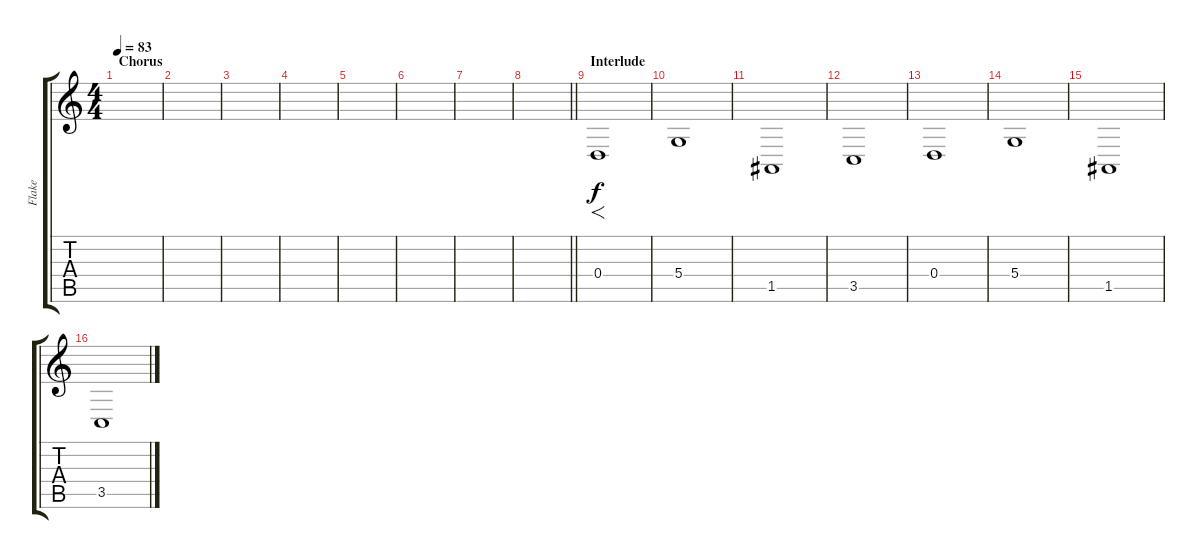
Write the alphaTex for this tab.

\track ("Flake" "Flake") {instrument stringensemble2}
\staff {score tabs}
\tuning (E4 B3 G3 D3 A2 E2) {hide}
\ts (4 4)
\section ("" "Chorus")
\tempo 83
\clef g2
\ks c
|
|
|
|
|
|
|
\barLineRight lightlight
|
\section ("" "Interlude")
0.4.1{f} |
5.4.1 |
1.5.1 |
3.5.1 |
0.4.1 |
5.4.1 |
1.5.1 |
3.5.1
